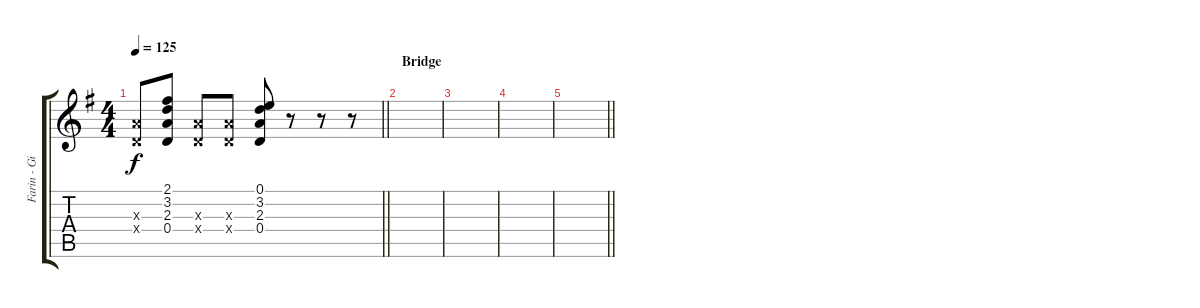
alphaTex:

\track ("Farin - Gitarre 1 (Verzerrt)" "Farin - Gi") {instrument overdrivenguitar}
\staff {score tabs}
\tuning (E4 B3 G3 D3 A2 E2) {hide}
\ts (4 4)
\tempo 125
\clef g2
\barLineRight lightlight
\ks g
(2.3{x} 0.4{x}).8{dy f} (2.1 3.2 2.3 0.4).8 (2.3{x} 0.4{x}).8 (2.3{x} 0.4{x}).8 (0.1 3.2 2.3 0.4).8 r.8 r.8 r.8 |
\section ("" "Bridge")
|
|
|
\barLineRight lightlight
